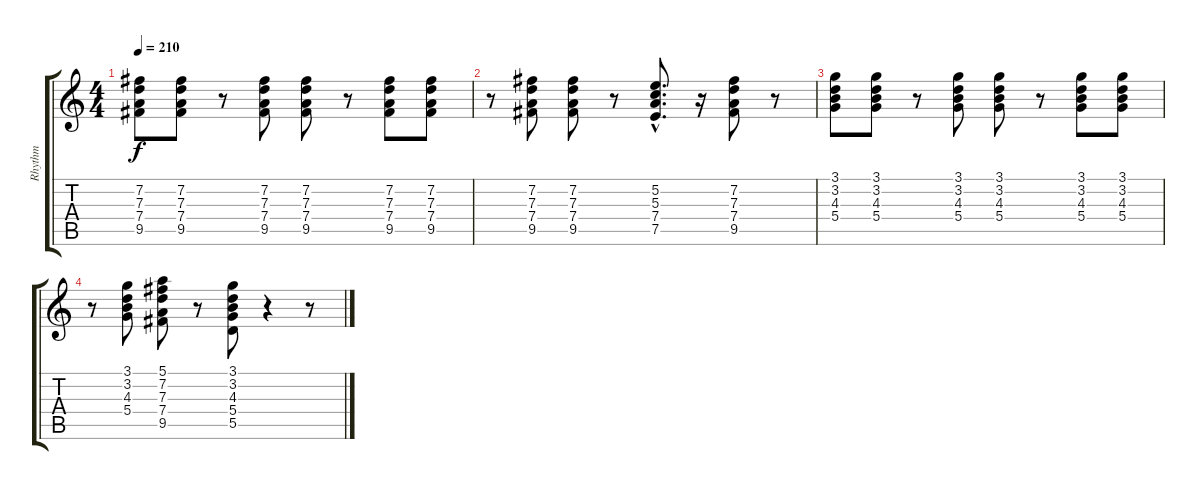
\track ("Rhythm" "Rhythm") {instrument electricguitarjazz}
\staff {score tabs}
\tuning (E4 B3 G3 D3 A2 E2) {hide}
\ts (4 4)
\tempo 210
\clef g2
\ks c
(7.2 7.3 7.4 9.5).8{dy f} (7.2 7.3 7.4 9.5).8 r.8 (7.2 7.3 7.4 9.5).8 (7.2 7.3 7.4 9.5).8 r.8 (7.2 7.3 7.4 9.5).8 (7.2 7.3 7.4 9.5).8 |
r.8 (7.2 7.3 7.4 9.5).8 (7.2 7.3 7.4 9.5).8 r.8 (5.2{hac} 5.3{hac} 7.4{hac} 7.5{hac}).8{d} r.16 (7.2 7.3 7.4 9.5).8 r.8 |
(3.1 3.2 4.3 5.4).8 (3.1 3.2 4.3 5.4).8 r.8 (3.1 3.2 4.3 5.4).8 (3.1 3.2 4.3 5.4).8 r.8 (3.1 3.2 4.3 5.4).8 (3.1 3.2 4.3 5.4).8 |
r.8 (3.1 3.2 4.3 5.4).8 (5.1 7.2 7.3 7.4 9.5).8 r.8 (3.1 3.2 4.3 5.4 5.5).8 r.4 r.8
